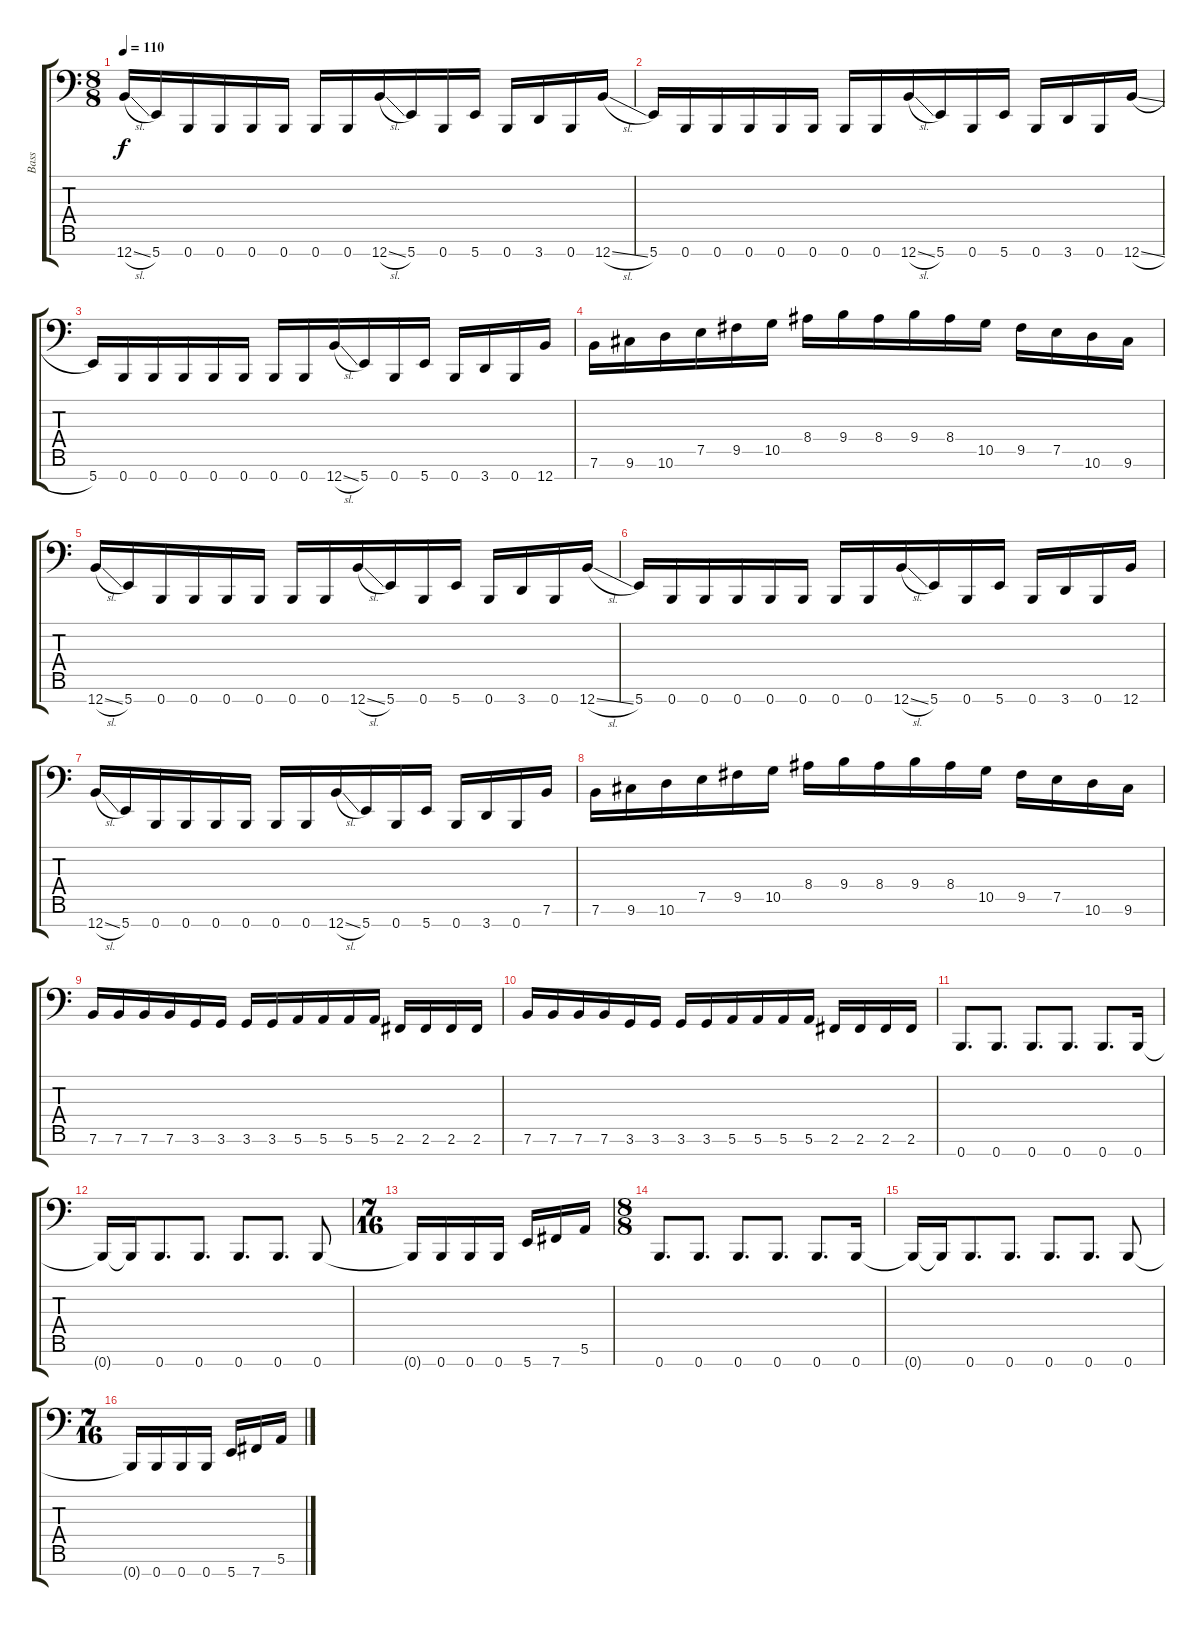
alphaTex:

\track ("Bass" "Bass") {instrument electricbasspick}
\staff {score tabs}
\tuning (E3 B2 G2 D2 A1 E1 B0) {hide}
\ts (8 8)
\tempo 110
\clef f4
\ks c
12.7{sl}.16{dy f} 5.7.16 0.7.16 0.7.16 0.7.16 0.7.16 0.7.16 0.7.16 12.7{sl}.16 5.7.16 0.7.16 5.7.16 0.7.16 3.7.16 0.7.16 12.7{sl}.16 |
5.7.16 0.7.16 0.7.16 0.7.16 0.7.16 0.7.16 0.7.16 0.7.16 12.7{sl}.16 5.7.16 0.7.16 5.7.16 0.7.16 3.7.16 0.7.16 12.7{sl}.16 |
5.7.16 0.7.16 0.7.16 0.7.16 0.7.16 0.7.16 0.7.16 0.7.16 12.7{sl}.16 5.7.16 0.7.16 5.7.16 0.7.16 3.7.16 0.7.16 12.7.16 |
7.6.16 9.6.16 10.6.16 7.5.16 9.5.16 10.5.16 8.4.16 9.4.16 8.4.16 9.4.16 8.4.16 10.5.16 9.5.16 7.5.16 10.6.16 9.6.16 |
12.7{sl}.16 5.7.16 0.7.16 0.7.16 0.7.16 0.7.16 0.7.16 0.7.16 12.7{sl}.16 5.7.16 0.7.16 5.7.16 0.7.16 3.7.16 0.7.16 12.7{sl}.16 |
5.7.16 0.7.16 0.7.16 0.7.16 0.7.16 0.7.16 0.7.16 0.7.16 12.7{sl}.16 5.7.16 0.7.16 5.7.16 0.7.16 3.7.16 0.7.16 12.7.16 |
12.7{sl}.16 5.7.16 0.7.16 0.7.16 0.7.16 0.7.16 0.7.16 0.7.16 12.7{sl}.16 5.7.16 0.7.16 5.7.16 0.7.16 3.7.16 0.7.16 7.6.16 |
7.6.16 9.6.16 10.6.16 7.5.16 9.5.16 10.5.16 8.4.16 9.4.16 8.4.16 9.4.16 8.4.16 10.5.16 9.5.16 7.5.16 10.6.16 9.6.16 |
7.6.16 7.6.16 7.6.16 7.6.16 3.6.16 3.6.16 3.6.16 3.6.16 5.6.16 5.6.16 5.6.16 5.6.16 2.6.16 2.6.16 2.6.16 2.6.16 |
7.6.16 7.6.16 7.6.16 7.6.16 3.6.16 3.6.16 3.6.16 3.6.16 5.6.16 5.6.16 5.6.16 5.6.16 2.6.16 2.6.16 2.6.16 2.6.16 |
0.7.8{d} 0.7.8{d} 0.7.8{d} 0.7.8{d} 0.7.8{d} 0.7.16 |
0.7{t}.16 0.7{t}.16 0.7.8{d} 0.7.8{d} 0.7.8{d} 0.7.8{d} 0.7.8 |
\ts (7 16)
0.7{t}.16 0.7.16 0.7.16 0.7.16 5.7.16 7.7.16 5.6.16 |
\ts (8 8)
0.7.8{d} 0.7.8{d} 0.7.8{d} 0.7.8{d} 0.7.8{d} 0.7.16 |
0.7{t}.16 0.7{t}.16 0.7.8{d} 0.7.8{d} 0.7.8{d} 0.7.8{d} 0.7.8 |
\ts (7 16)
0.7{t}.16 0.7.16 0.7.16 0.7.16 5.7.16 7.7.16 5.6.16
